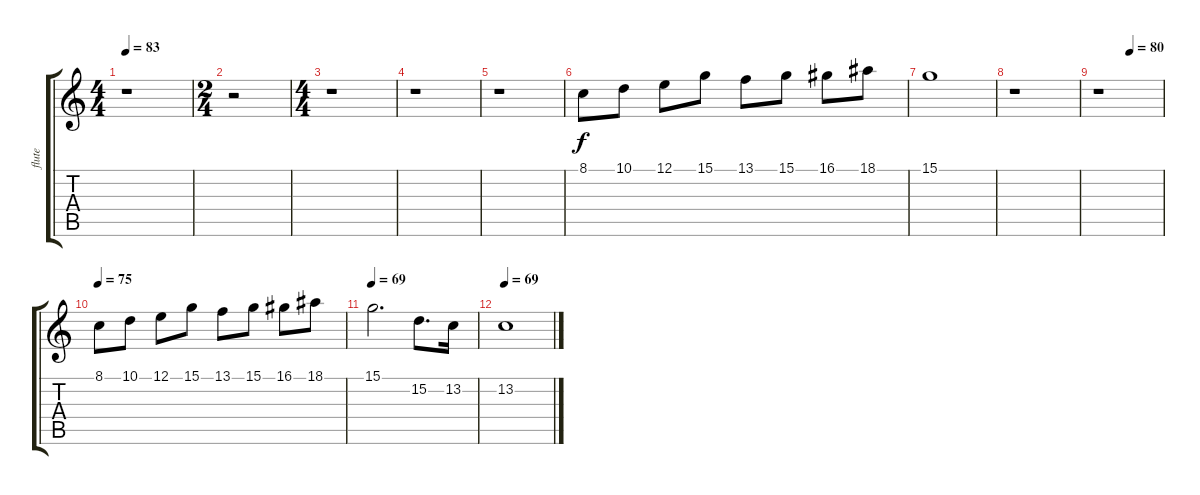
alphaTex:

\track ("flute" "flute") {instrument flute}
\staff {score tabs}
\tuning (E4 B3 G3 D3 A2 E2) {hide}
\ts (4 4)
\tempo 83
\clef g2
\ks c
r.1{dy f} |
\ts (2 4)
r.2 |
\ts (4 4)
r.1 |
r.1 |
r.1 |
8.1.8 10.1.8 12.1.8 15.1.8 13.1.8 15.1.8 16.1.8 18.1.8 |
15.1.1 |
r.1 |
\tempo (80 0.5)
r.1 |
\tempo 75
8.1.8 10.1.8 12.1.8 15.1.8 13.1.8 15.1.8 16.1.8 18.1.8 |
\tempo 69
15.1.2{d} 15.2.8{d} 13.2.16 |
\tempo 69
13.2.1
